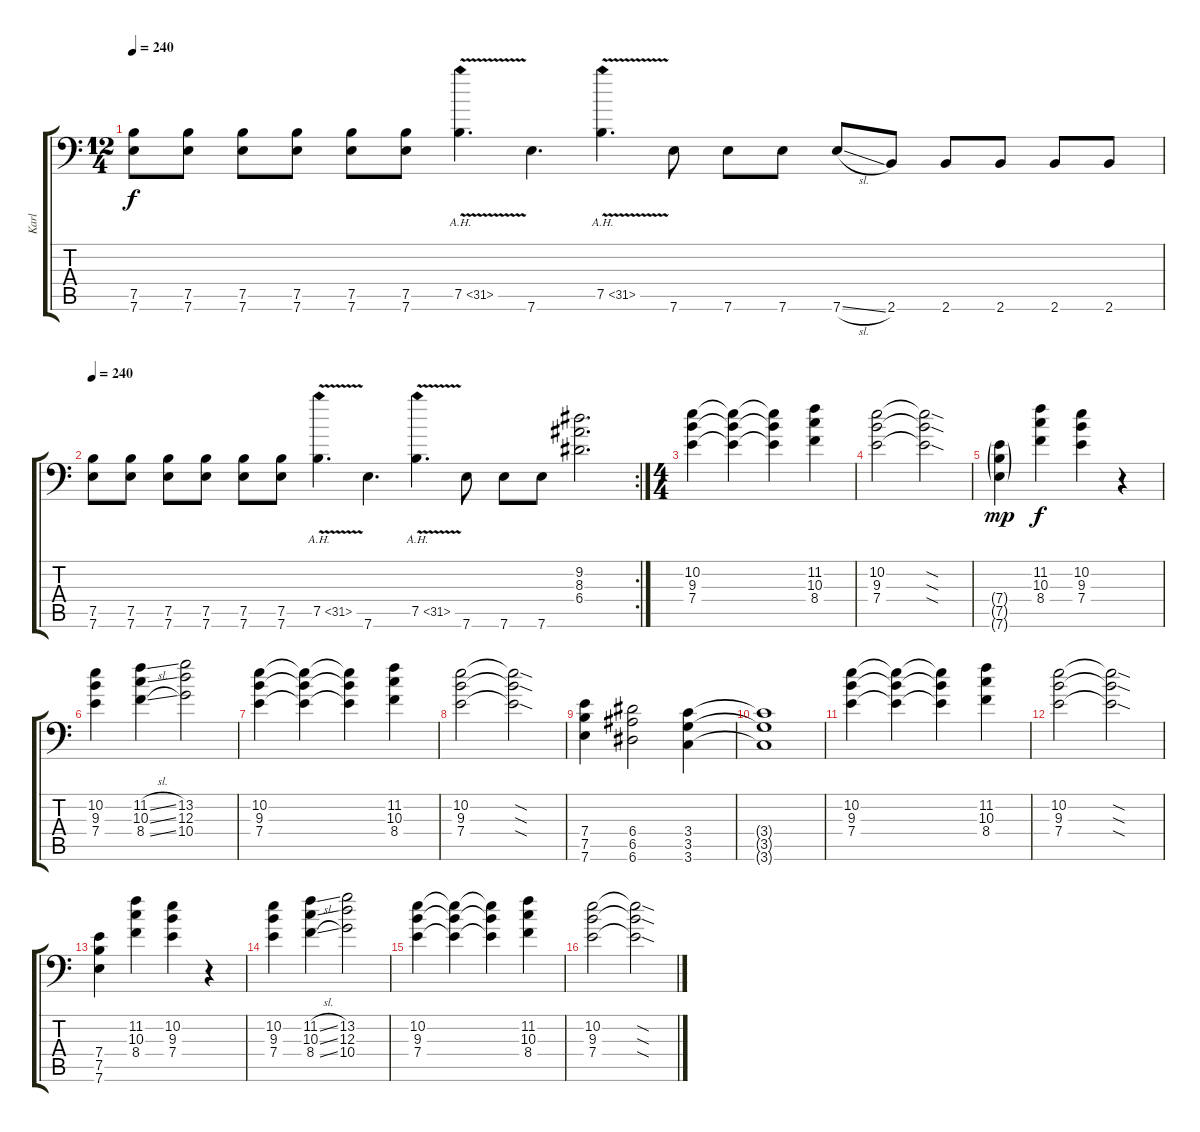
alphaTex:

\track ("Karl" "Karl") {instrument distortionguitar}
\staff {score tabs}
\tuning (B3 Gb3 D3 A2 E2 A1) {hide}
\ts (12 4)
\tempo 240
\clef f4
\ks c
(7.5 7.6).8{dy f} (7.5 7.6).8 (7.5 7.6).8 (7.5 7.6).8 (7.5 7.6).8 (7.5 7.6).8 7.5{ah 24 v}.4{d} 7.6.4{d} 7.5{ah 24 v}.4{d} 7.6.8 7.6.8 7.6.8 7.6{sl}.8 2.6.8 2.6.8 2.6.8 2.6.8 2.6.8 |
\rc 2
\tempo 240
(7.5 7.6).8 (7.5 7.6).8 (7.5 7.6).8 (7.5 7.6).8 (7.5 7.6).8 (7.5 7.6).8 7.5{ah 24 v}.4{d} 7.6.4{d} 7.5{ah 24 v}.4{d} 7.6.8 7.6.8 7.6.8 (9.2 8.3 6.4).2{d} |
\ts (4 4)
(10.2 9.3 7.4).4 (10.2{t} 9.3{t} 7.4{t}).4 (10.2{t} 9.3{t} 7.4{t}).4 (11.2 10.3 8.4).4 |
(10.2 9.3 7.4).2 (10.2{sod t} 9.3{sod t} 7.4{sod t}).2 |
(7.4{g} 7.5{g} 7.6{g}).4{dy mp} (11.2 10.3 8.4).4{dy f} (10.2 9.3 7.4).4 r.4 |
(10.2 9.3 7.4).4 (11.2{sl} 10.3{sl} 8.4{sl}).4 (13.2 12.3 10.4).2 |
(10.2 9.3 7.4).4 (10.2{t} 9.3{t} 7.4{t}).4 (10.2{t} 9.3{t} 7.4{t}).4 (11.2 10.3 8.4).4 |
(10.2 9.3 7.4).2 (10.2{sod t} 9.3{sod t} 7.4{sod t}).2 |
(7.4 7.5 7.6).4 (6.4 6.5 6.6).2 (3.4 3.5 3.6).4 |
(3.4{t} 3.5{t} 3.6{t}).1 |
(10.2 9.3 7.4).4 (10.2{t} 9.3{t} 7.4{t}).4 (10.2{t} 9.3{t} 7.4{t}).4 (11.2 10.3 8.4).4 |
(10.2 9.3 7.4).2 (10.2{sod t} 9.3{sod t} 7.4{sod t}).2 |
(7.4 7.5 7.6).4 (11.2 10.3 8.4).4 (10.2 9.3 7.4).4 r.4 |
(10.2 9.3 7.4).4 (11.2{sl} 10.3{sl} 8.4{sl}).4 (13.2 12.3 10.4).2 |
(10.2 9.3 7.4).4 (10.2{t} 9.3{t} 7.4{t}).4 (10.2{t} 9.3{t} 7.4{t}).4 (11.2 10.3 8.4).4 |
(10.2 9.3 7.4).2 (10.2{sod t} 9.3{sod t} 7.4{sod t}).2
